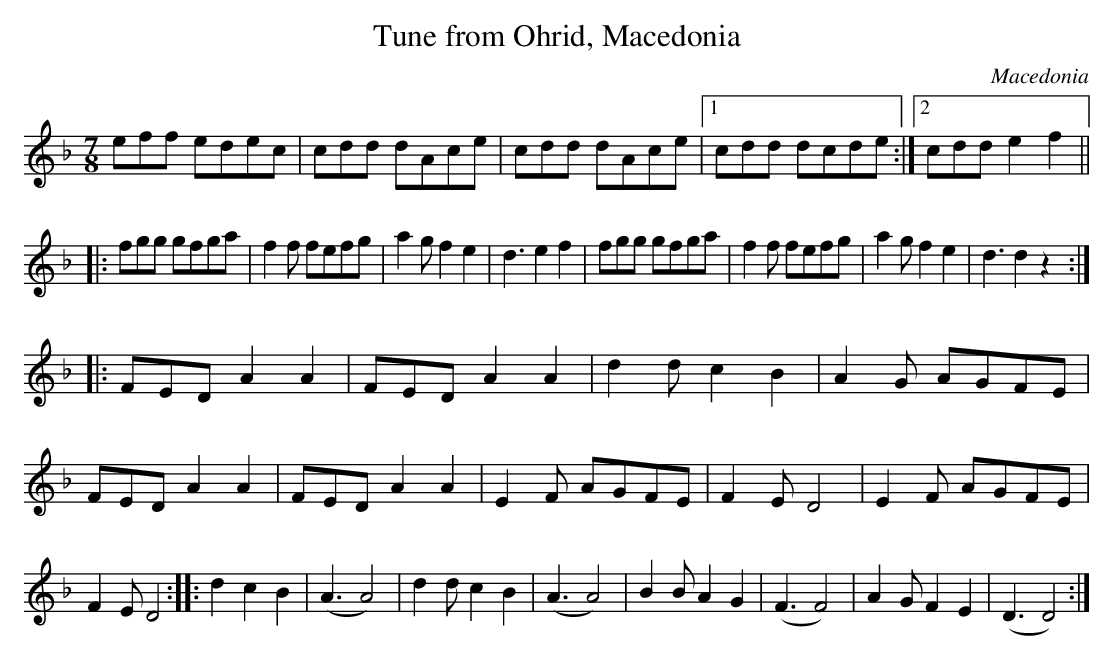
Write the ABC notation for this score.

X:1
T:Tune from Ohrid, Macedonia
O:Macedonia
M:7/8
K:Dm
eff edec|cdd dAce|cdd dAce  \
|1 cdd dcde :|2 cdd e2f2 ||
|:fgg gfga|f2f fefg|a2g f2e2|d3 e2f2| \
  fgg gfga|f2f fefg|a2g f2e2|d3 d2z2::
FED A2A2|FED A2A2|d2d c2B2|A2G AGFE|\
FED A2A2|FED A2A2|E2F AGFE|F2E D4|\
E2F AGFE|F2E D4::\
d2 c2B2|(A3 A4)|d2d c2B2|(A3 A4)|\
B2B A2G2|(F3 F4)|A2G F2E2|(D3 D4):|
